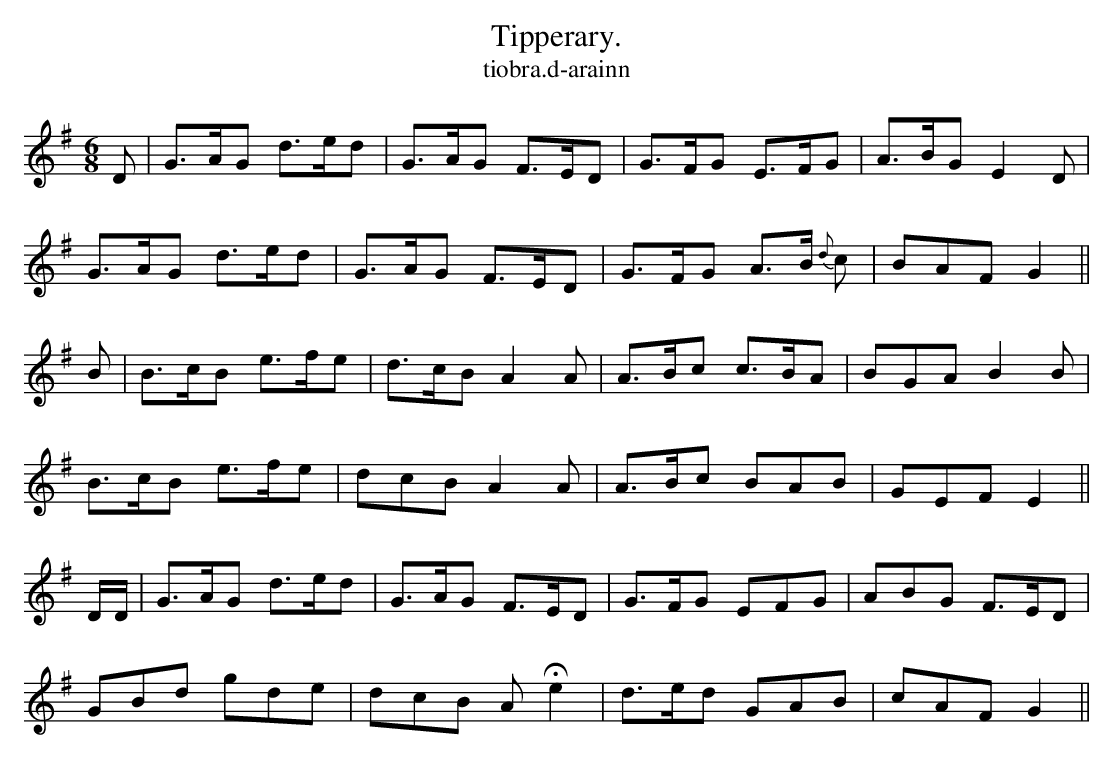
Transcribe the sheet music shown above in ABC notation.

X:1
T: Tipperary.
T: tiobra.d-arainn
M: 6/8
K: G
D|G>AG d>ed|G>AG F>ED|G>FG E>FG|A>BG E2D|
G>AG d>ed|G>AG F>ED|G>FG A>B {d}c|BAF G2||
B|B>cB e>fe|d>cB A2 A|A>Bc c>BA|BGA B2B|
B>cB e>fe|dcB A2 A|A>Bc BAB|GEF E2||
D/D/|G>AG d>ed|G>AG F>ED|G>FG EFG|ABG F>ED|
GBd gde|dcB AHe2|d>ed GAB|cAF G2||
